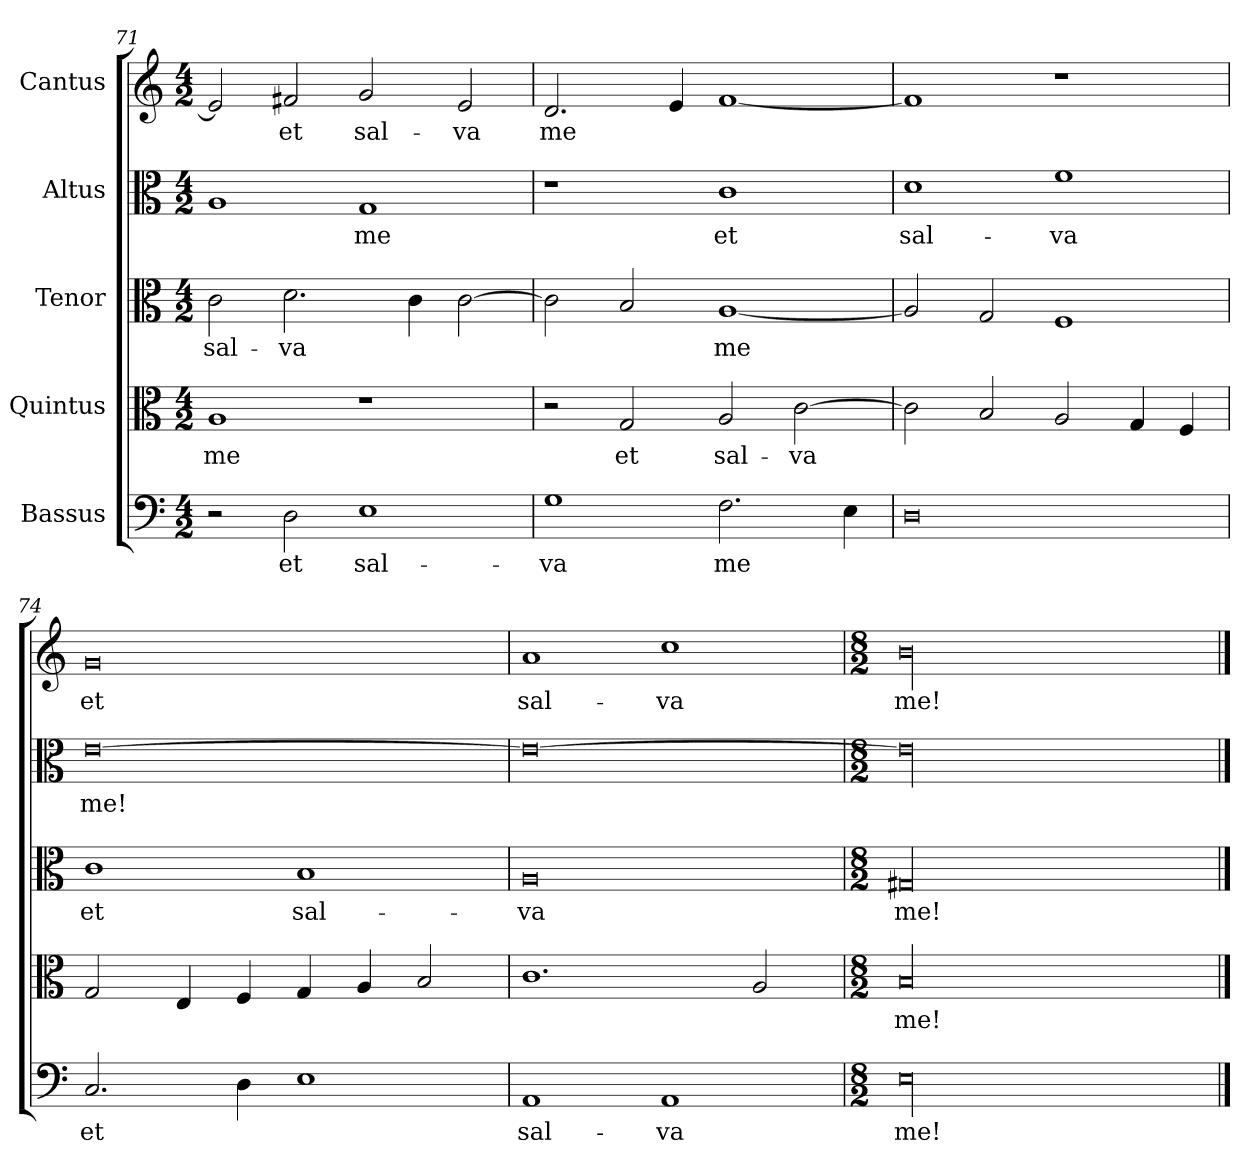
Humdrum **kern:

**kern	**text	**kern	**text	**kern	**text	**kern	**text	**kern	**text
*part5	*part5	*part4	*part4	*part3	*part3	*part2	*part2	*part1	*part1
*staff5	*staff5	*staff4	*staff4	*staff3	*staff3	*staff2	*staff2	*staff1	*staff1
*I"Bassus	*	*I"Quintus	*	*I"Tenor	*	*I"Altus	*	*I"Cantus	*
*clefF4	*	*clefC3	*	*clefC3	*	*clefC3	*	*clefG2	*
*k[]	*	*k[]	*	*k[]	*	*k[]	*	*k[]	*
*a:	*	*a:	*	*a:	*	*a:	*	*a:	*
*M4/2	*	*M4/2	*	*M4/2	*	*M4/2	*	*M4/2	*
=71	=71	=71	=71	=71	=71	=71	=71	=71	=71
!	!	!	!LO:LY:b:color=#000000	!	!	!	!	!	!
!	!	!	!	!	!LO:LY:b:color=#000000	!	!	!	!
2r	.	1Ai	me	2ci\	sal-	1Ai	.	2ei/]	.
!	!LO:LY:b:color=#000000	!	!	!	!	!	!	!	!
!	!	!	!	!	!LO:LY:b:color=#000000	!	!	!	!
!	!	!	!	!	!	!	!	!	!LO:LY:b:color=#000000
2Di\	et	.	.	2.di\	-va	.	.	2f#Xi/	et
!	!LO:LY:b:color=#000000	!	!	!	!	!	!	!	!
!	!	!	!	!	!	!	!LO:LY:b:color=#000000	!	!
!	!	!	!	!	!	!	!	!	!LO:LY:b:color=#000000
1Ei	sal-	1r	.	.	.	1Gi	me	2gi/	sal-
.	.	.	.	4ci\	.	.	.	.	.
!	!	!	!	!	!	!	!	!	!LO:LY:b:color=#000000
.	.	.	.	[2ci\	.	.	.	2ei/	-va
=72	=72	=72	=72	=72	=72	=72	=72	=72	=72
!	!LO:LY:b:color=#000000	!	!	!	!	!	!	!	!
!	!	!	!	!	!	!	!	!	!LO:LY:b:color=#000000
1Gi	-va	2r	.	2ci\]	.	1r	.	2.di/	me
!	!	!	!LO:LY:b:color=#000000	!	!	!	!	!	!
.	.	2Gi/	et	2Bi/	.	.	.	.	.
.	.	.	.	.	.	.	.	4ei/	.
!	!LO:LY:b:color=#000000	!	!	!	!	!	!	!	!
!	!	!	!LO:LY:b:color=#000000	!	!	!	!	!	!
!	!	!	!	!	!LO:LY:b:color=#000000	!	!	!	!
!	!	!	!	!	!	!	!LO:LY:b:color=#000000	!	!
2.Fi\	me	2Ai/	sal-	[1Ai	me	1ci	et	[1fi	.
!	!	!	!LO:LY:b:color=#000000	!	!	!	!	!	!
.	.	[2ci\	-va	.	.	.	.	.	.
4Ei\	.	.	.	.	.	.	.	.	.
!!LO:LB:g=z
=73	=73	=73	=73	=73	=73	=73	=73	=73	=73
!	!	!	!	!	!	!	!LO:LY:b:color=#000000	!	!
0Di	.	2ci\]	.	2Ai/]	.	1di	sal-	1fi]	.
.	.	2Bi/	.	2Gi/	.	.	.	.	.
!	!	!	!	!	!	!	!LO:LY:b:color=#000000	!	!
.	.	2Ai/	.	1Fi	.	1fi	-va	1r	.
.	.	4Gi/	.	.	.	.	.	.	.
.	.	4Fi/	.	.	.	.	.	.	.
=74	=74	=74	=74	=74	=74	=74	=74	=74	=74
!	!LO:LY:b:color=#000000	!	!	!	!	!	!	!	!
!	!	!	!	!	!LO:LY:b:color=#000000	!	!	!	!
!	!	!	!	!	!	!	!LO:LY:b:color=#000000	!	!
!	!	!	!	!	!	!	!	!	!LO:LY:b:color=#000000
2.Ci/	et	2Gi/	.	1ci	et	[0ei	me!	0gi	et
.	.	4Ei/	.	.	.	.	.	.	.
4Di\	.	4Fi/	.	.	.	.	.	.	.
!	!	!	!	!	!LO:LY:b:color=#000000	!	!	!	!
1Ei	.	4Gi/	.	1Bi	sal-	.	.	.	.
.	.	4Ai/	.	.	.	.	.	.	.
.	.	2Bi/	.	.	.	.	.	.	.
=75	=75	=75	=75	=75	=75	=75	=75	=75	=75
!	!LO:LY:b:color=#000000	!	!	!	!	!	!	!	!
!	!	!	!	!	!LO:LY:b:color=#000000	!	!	!	!
!	!	!	!	!	!	!	!	!	!LO:LY:b:color=#000000
1AAi	sal-	1.ci	.	0Ai	-va	0ei_	.	1ai	sal-
!	!LO:LY:b:color=#000000	!	!	!	!	!	!	!	!
!	!	!	!	!	!	!	!	!	!LO:LY:b:color=#000000
1AAi	-va	.	.	.	.	.	.	1cci	-va
.	.	2Ai/	.	.	.	.	.	.	.
=76	=76	=76	=76	=76	=76	=76	=76	=76	=76
*M8/2	*	*M8/2	*	*M8/2	*	*M8/2	*	*M8/2	*
!	!LO:LY:b:color=#000000	!	!	!	!	!	!	!	!
!	!	!	!LO:LY:b:color=#000000	!	!	!	!	!	!
!	!	!	!	!	!LO:LY:b:color=#000000	!	!	!	!
!	!	!	!	!	!	!	!	!	!LO:LY:b:color=#000000
00Ei	me!	00Bi	me!	00G#Xi	me!	00ei]	.	00bi	me!
==	==	==	==	==	==	==	==	==	==
*-	*-	*-	*-	*-	*-	*-	*-	*-	*-
